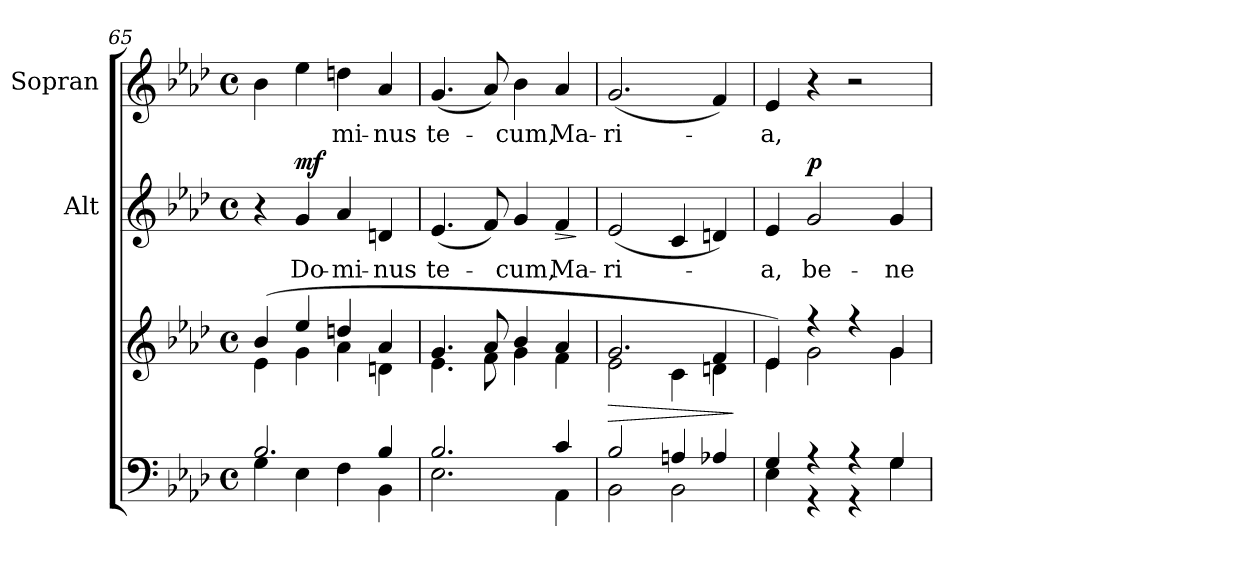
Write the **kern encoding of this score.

**kern	**kern	**dynam	**kern	**text	**dynam	**kern	**text
*part3	*part3	*part3	*part2	*part2	*part2	*part1	*part1
*staff4	*staff3	*staff3/4	*staff2	*staff2	*staff2	*staff1	*staff1
*	*	*	*I"Alt	*	*	*I"Sopran	*
*	*	*	*I'A.	*	*	*I'S.	*
*clefF4	*clefG2	*	*clefG2	*	*	*clefG2	*
*k[b-e-a-d-]	*k[b-e-a-d-]	*	*k[b-e-a-d-]	*	*	*k[b-e-a-d-]	*
*A-:	*A-:	*	*A-:	*	*	*A-:	*
*M4/4	*M4/4	*	*M4/4	*	*	*M4/4	*
*met(c)	*met(c)	*	*met(c)	*	*	*met(c)	*
=65	=65	=65	=65	=65	=65	=65	=65
*^	*^	*	*	*	*	*	*
2.B-/	4G\	(4b-/	4e-\	.	4r	.	.	4b-\	.
!	!	!	!	!	!	!LO:LY:b	!LO:DY:a	!	!
.	4E-\	4ee-/	4g\	.	4g/	Do-	mf	4ee-\	.
!	!	!	!	!	!	!LO:LY:b	!	!	!LO:LY:b
.	4F\	4ddn/	4a-\	.	4a-/	-mi-	.	4ddn\	-mi-
!	!	!	!	!	!	!LO:LY:b	!	!	!LO:LY:b
4B-/	4BB-\	4a-/	4dn\	.	4dn/	-nus	.	4a-/	-nus
!!LO:PB:g=z
=66	=66	=66	=66	=66	=66	=66	=66	=66	=66
!	!	!	!	!	!	!LO:LY:b	!	!	!LO:LY:b
2.B-/	2.E-\	4.g/	4.e-\	.	(<4.e-/	te-	.	(<4.g/	te-
.	.	8a-/	8f\	.	8f/)	.	.	8a-/)	.
!	!	!	!	!	!	!LO:LY:b	!	!	!LO:LY:b
.	.	4b-/	4g\	.	4g/	-cum,	.	4b-\	-cum,
!	!	!	!	!	!	!LO:LY:b	!LO:HP:b	!	!LO:LY:b
4c/	4AA-\	4a-/	4f\	.	4f/	Ma-	>	4a-/	Ma-
*v	*v	*	*	*	*	*	*	*	*
*	*v	*v	*	*	*	*	*	*
.	.	.	.	.	]	.	.
=67	=67	=67	=67	=67	=67	=67	=67
*^	*	*	*	*	*	*	*
!	!	!	!LO:HP:b	!	!LO:LY:b	!	!	!LO:LY:b
*	*	*^	*	*	*	*	*	*
2B-/	2BB-\	2.g/	2e-\	>	(<2e-/	-ri-	.	(<2.g/	-ri-
4An/	2BB-\	.	4c\	.	4c/	.	.	.	.
4A-X/	.	4f/	4dn\	.	4dn/)	.	.	4f/)	.
*v	*v	*	*	*	*	*	*	*	*
*	*v	*v	*	*	*	*	*	*
.	.	]	.	.	.	.	.
=68	=68	=68	=68	=68	=68	=68	=68
*^	*^	*	*	*	*	*	*
!	!	!	!	!	!	!LO:LY:b	!	!	!LO:LY:b
4G/	4E-\	4e-/)	4e-\	.	4e-/	-a,	.	4e-/	-a,
!	!	!	!	!	!	!LO:LY:b	!LO:DY:a	!	!
4r	4r	4ree	2g\	.	2g/	be-	p	4r	.
4r	4r	4ree	.	.	.	.	.	2r	.
!	!	!	!	!	!	!LO:LY:b	!	!	!
4G/	4G\	4g/	4g\	.	4g/	-ne-	.	.	.
*v	*v	*	*	*	*	*	*	*	*
*	*v	*v	*	*	*	*	*	*
=	=	=	=	=	=	=	=
*-	*-	*-	*-	*-	*-	*-	*-
